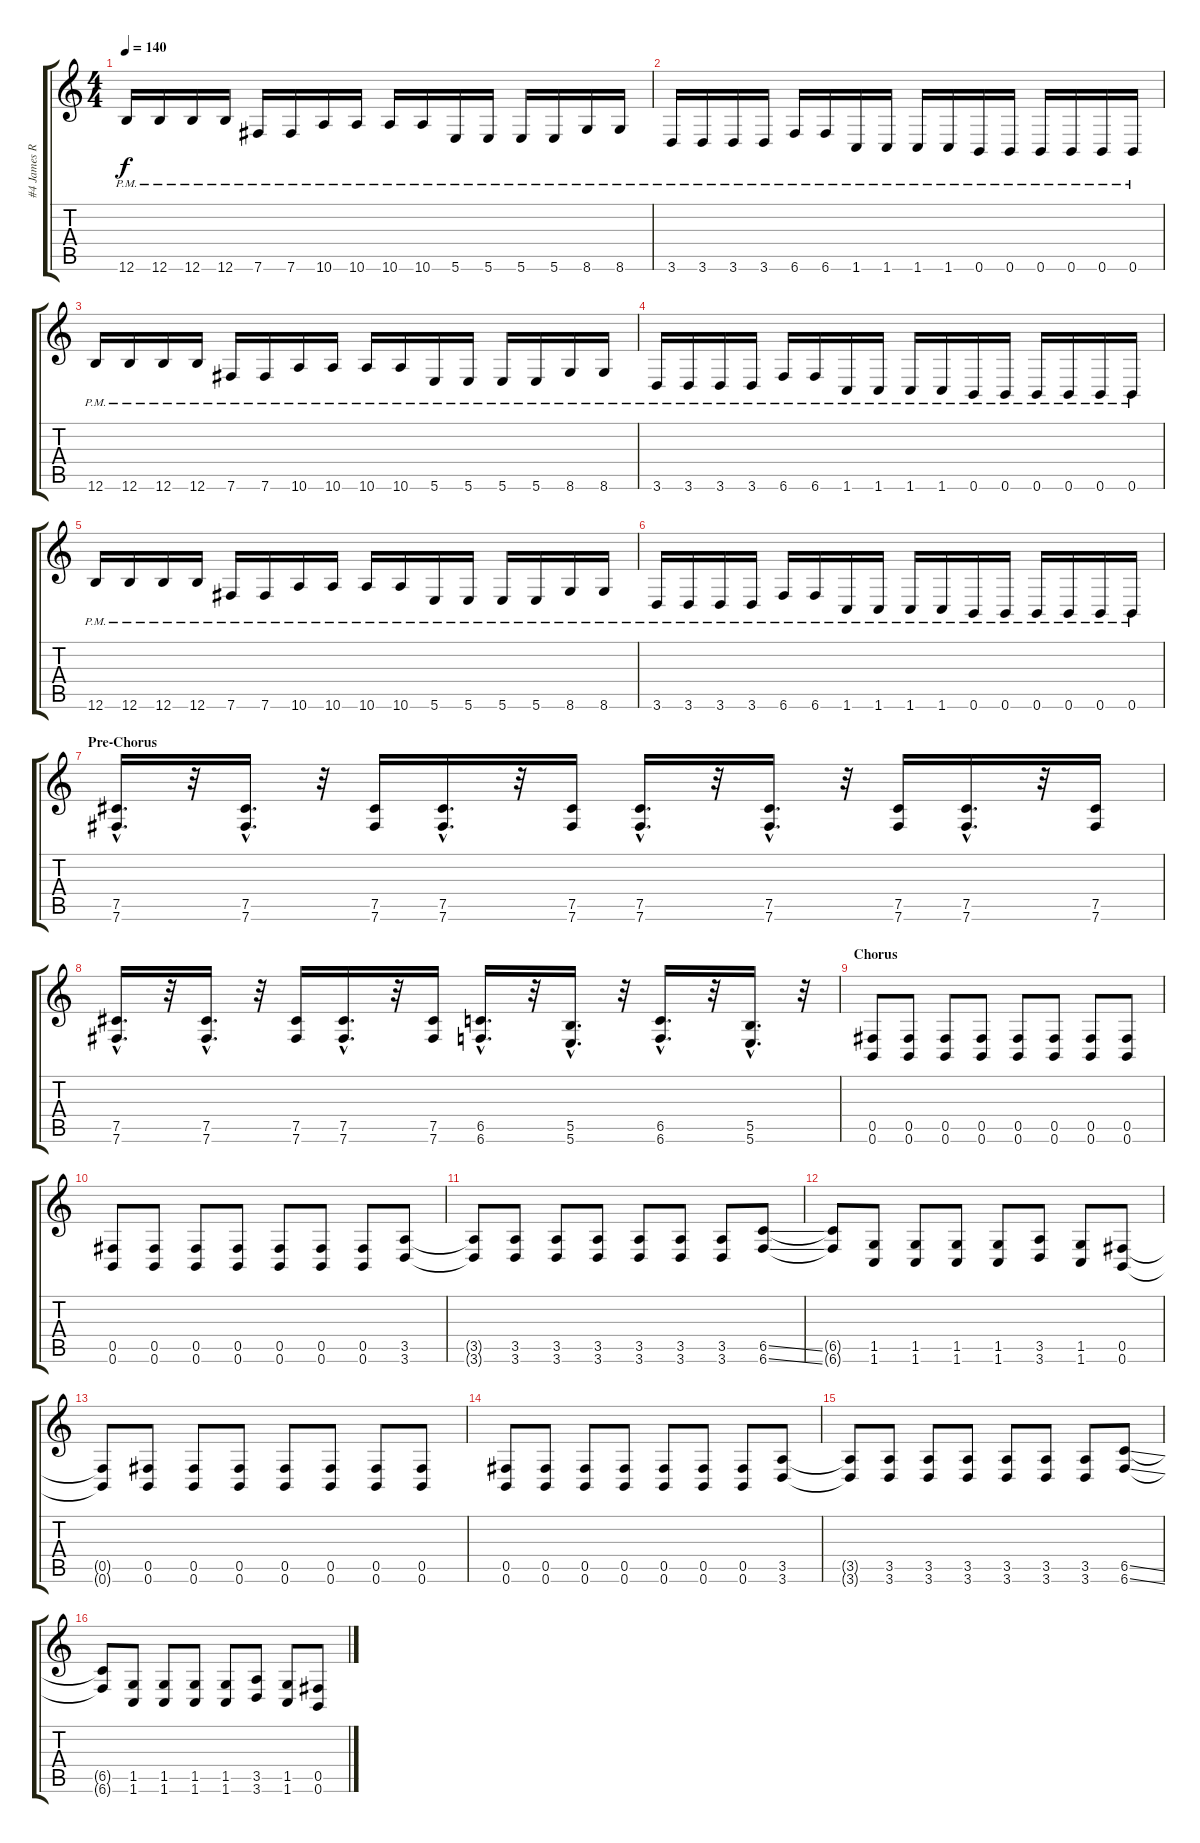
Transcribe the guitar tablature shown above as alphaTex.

\track ("#4 James Root - 2nd Guitar" "#4 James R") {instrument distortionguitar}
\staff {score tabs}
\tuning (Db4 Ab3 E3 B2 Gb2 B1) {hide}
\ts (4 4)
\tempo 140
\clef g2
\ks c
12.6{pm}.16{dy f} 12.6{pm}.16 12.6{pm}.16 12.6{pm}.16 7.6{pm}.16 7.6{pm}.16 10.6{pm}.16 10.6{pm}.16 10.6{pm}.16 10.6{pm}.16 5.6{pm}.16 5.6{pm}.16 5.6{pm}.16 5.6{pm}.16 8.6{pm}.16 8.6{pm}.16 |
3.6{pm}.16 3.6{pm}.16 3.6{pm}.16 3.6{pm}.16 6.6{pm}.16 6.6{pm}.16 1.6{pm}.16 1.6{pm}.16 1.6{pm}.16 1.6{pm}.16 0.6{pm}.16 0.6{pm}.16 0.6{pm}.16 0.6{pm}.16 0.6{pm}.16 0.6{pm}.16 |
12.6{pm}.16 12.6{pm}.16 12.6{pm}.16 12.6{pm}.16 7.6{pm}.16 7.6{pm}.16 10.6{pm}.16 10.6{pm}.16 10.6{pm}.16 10.6{pm}.16 5.6{pm}.16 5.6{pm}.16 5.6{pm}.16 5.6{pm}.16 8.6{pm}.16 8.6{pm}.16 |
3.6{pm}.16 3.6{pm}.16 3.6{pm}.16 3.6{pm}.16 6.6{pm}.16 6.6{pm}.16 1.6{pm}.16 1.6{pm}.16 1.6{pm}.16 1.6{pm}.16 0.6{pm}.16 0.6{pm}.16 0.6{pm}.16 0.6{pm}.16 0.6{pm}.16 0.6{pm}.16 |
12.6{pm}.16 12.6{pm}.16 12.6{pm}.16 12.6{pm}.16 7.6{pm}.16 7.6{pm}.16 10.6{pm}.16 10.6{pm}.16 10.6{pm}.16 10.6{pm}.16 5.6{pm}.16 5.6{pm}.16 5.6{pm}.16 5.6{pm}.16 8.6{pm}.16 8.6{pm}.16 |
3.6{pm}.16 3.6{pm}.16 3.6{pm}.16 3.6{pm}.16 6.6{pm}.16 6.6{pm}.16 1.6{pm}.16 1.6{pm}.16 1.6{pm}.16 1.6{pm}.16 0.6{pm}.16 0.6{pm}.16 0.6{pm}.16 0.6{pm}.16 0.6{pm}.16 0.6{pm}.16 |
\section ("" "Pre-Chorus")
(7.5{hac} 7.6{hac}).16{d} r.32 (7.5{hac} 7.6{hac}).16{d} r.32 (7.5 7.6).16 (7.5{hac} 7.6{hac}).16{d} r.32 (7.5 7.6).16 (7.5{hac} 7.6{hac}).16{d} r.32 (7.5{hac} 7.6{hac}).16{d} r.32 (7.5 7.6).16 (7.5{hac} 7.6{hac}).16{d} r.32 (7.5 7.6).16 |
(7.5{hac} 7.6{hac}).16{d} r.32 (7.5{hac} 7.6{hac}).16{d} r.32 (7.5 7.6).16 (7.5{hac} 7.6{hac}).16{d} r.32 (7.5 7.6).16 (6.5{hac} 6.6{hac}).16{d} r.32 (5.5{hac} 5.6{hac}).16{d} r.32 (6.5{hac} 6.6{hac}).16{d} r.32 (5.5{hac} 5.6{hac}).16{d} r.32 |
\section ("" "Chorus")
(0.5 0.6).8 (0.5 0.6).8 (0.5 0.6).8 (0.5 0.6).8 (0.5 0.6).8 (0.5 0.6).8 (0.5 0.6).8 (0.5 0.6).8 |
(0.5 0.6).8 (0.5 0.6).8 (0.5 0.6).8 (0.5 0.6).8 (0.5 0.6).8 (0.5 0.6).8 (0.5 0.6).8 (3.5 3.6).8 |
(3.5{t} 3.6{t}).8 (3.5 3.6).8 (3.5 3.6).8 (3.5 3.6).8 (3.5 3.6).8 (3.5 3.6).8 (3.5 3.6).8 (6.5{ss} 6.6{ss}).8 |
(6.5{t} 6.6{t}).8 (1.5 1.6).8 (1.5 1.6).8 (1.5 1.6).8 (1.5 1.6).8 (3.5 3.6).8 (1.5 1.6).8 (0.5 0.6).8 |
(0.5{t} 0.6{t}).8 (0.5 0.6).8 (0.5 0.6).8 (0.5 0.6).8 (0.5 0.6).8 (0.5 0.6).8 (0.5 0.6).8 (0.5 0.6).8 |
(0.5 0.6).8 (0.5 0.6).8 (0.5 0.6).8 (0.5 0.6).8 (0.5 0.6).8 (0.5 0.6).8 (0.5 0.6).8 (3.5 3.6).8 |
(3.5{t} 3.6{t}).8 (3.5 3.6).8 (3.5 3.6).8 (3.5 3.6).8 (3.5 3.6).8 (3.5 3.6).8 (3.5 3.6).8 (6.5{ss} 6.6{ss}).8 |
(6.5{t} 6.6{t}).8 (1.5 1.6).8 (1.5 1.6).8 (1.5 1.6).8 (1.5 1.6).8 (3.5 3.6).8 (1.5 1.6).8 (0.5 0.6).8
